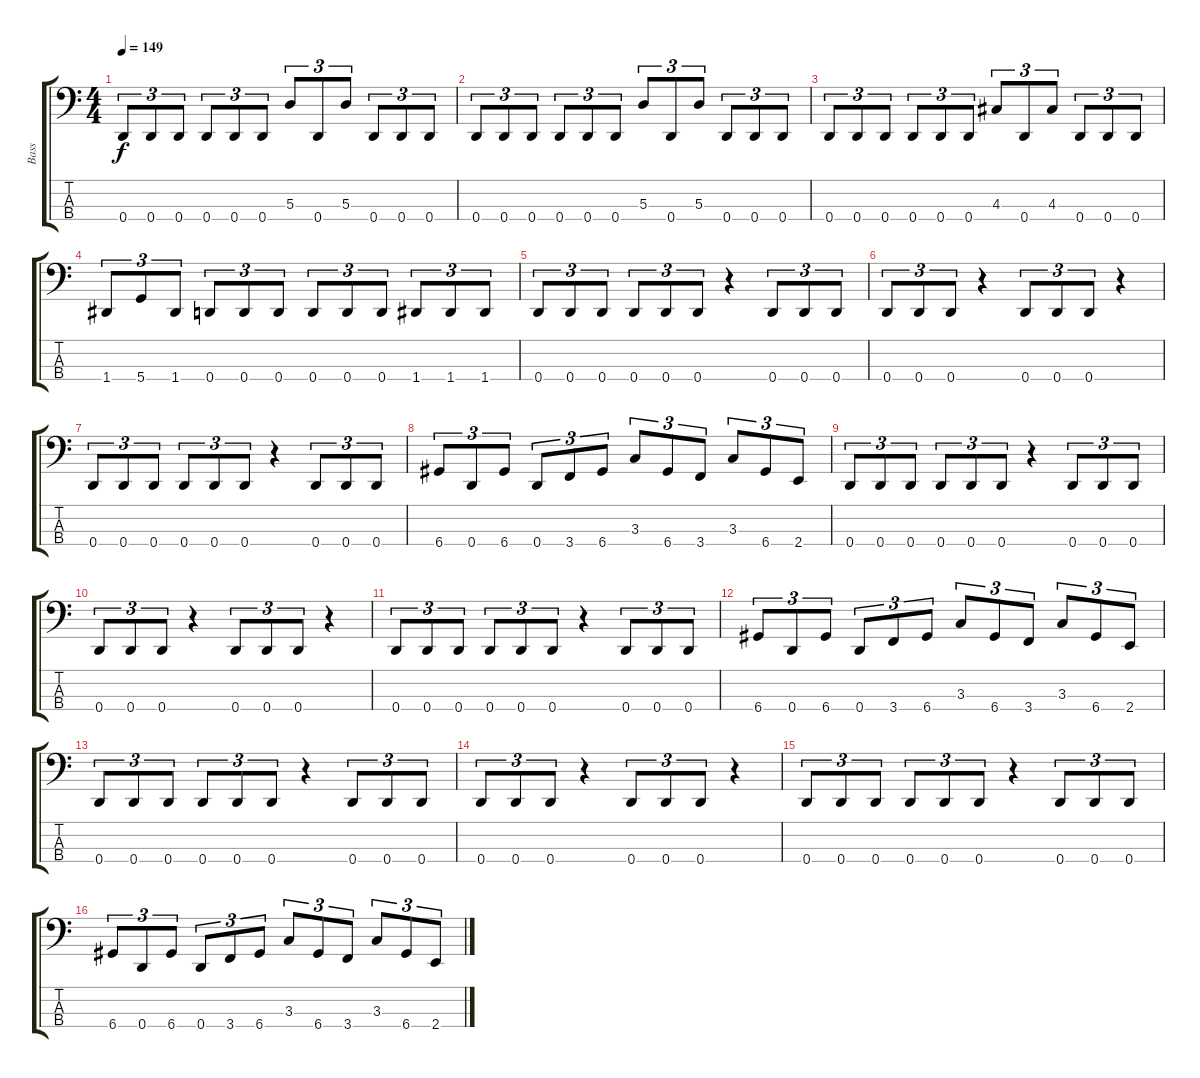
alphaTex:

\track ("Bass" "Bass") {instrument electricbasspick}
\staff {score tabs}
\tuning (G2 D2 A1 D1) {hide}
\ts (4 4)
\tempo 149
\clef f4
\ks c
0.4.8{tu (3 2) dy f} 0.4.8{tu (3 2)} 0.4.8{tu (3 2)} 0.4.8{tu (3 2)} 0.4.8{tu (3 2)} 0.4.8{tu (3 2)} 5.3.8{tu (3 2)} 0.4.8{tu (3 2)} 5.3.8{tu (3 2)} 0.4.8{tu (3 2)} 0.4.8{tu (3 2)} 0.4.8{tu (3 2)} |
0.4.8{tu (3 2)} 0.4.8{tu (3 2)} 0.4.8{tu (3 2)} 0.4.8{tu (3 2)} 0.4.8{tu (3 2)} 0.4.8{tu (3 2)} 5.3.8{tu (3 2)} 0.4.8{tu (3 2)} 5.3.8{tu (3 2)} 0.4.8{tu (3 2)} 0.4.8{tu (3 2)} 0.4.8{tu (3 2)} |
0.4.8{tu (3 2)} 0.4.8{tu (3 2)} 0.4.8{tu (3 2)} 0.4.8{tu (3 2)} 0.4.8{tu (3 2)} 0.4.8{tu (3 2)} 4.3.8{tu (3 2)} 0.4.8{tu (3 2)} 4.3.8{tu (3 2)} 0.4.8{tu (3 2)} 0.4.8{tu (3 2)} 0.4.8{tu (3 2)} |
1.4.8{tu (3 2)} 5.4.8{tu (3 2)} 1.4.8{tu (3 2)} 0.4.8{tu (3 2)} 0.4.8{tu (3 2)} 0.4.8{tu (3 2)} 0.4.8{tu (3 2)} 0.4.8{tu (3 2)} 0.4.8{tu (3 2)} 1.4.8{tu (3 2)} 1.4.8{tu (3 2)} 1.4.8{tu (3 2)} |
0.4.8{tu (3 2)} 0.4.8{tu (3 2)} 0.4.8{tu (3 2)} 0.4.8{tu (3 2)} 0.4.8{tu (3 2)} 0.4.8{tu (3 2)} r.4 0.4.8{tu (3 2)} 0.4.8{tu (3 2)} 0.4.8{tu (3 2)} |
0.4.8{tu (3 2)} 0.4.8{tu (3 2)} 0.4.8{tu (3 2)} r.4 0.4.8{tu (3 2)} 0.4.8{tu (3 2)} 0.4.8{tu (3 2)} r.4 |
0.4.8{tu (3 2)} 0.4.8{tu (3 2)} 0.4.8{tu (3 2)} 0.4.8{tu (3 2)} 0.4.8{tu (3 2)} 0.4.8{tu (3 2)} r.4 0.4.8{tu (3 2)} 0.4.8{tu (3 2)} 0.4.8{tu (3 2)} |
6.4.8{tu (3 2)} 0.4.8{tu (3 2)} 6.4.8{tu (3 2)} 0.4.8{tu (3 2)} 3.4.8{tu (3 2)} 6.4.8{tu (3 2)} 3.3.8{tu (3 2)} 6.4.8{tu (3 2)} 3.4.8{tu (3 2)} 3.3.8{tu (3 2)} 6.4.8{tu (3 2)} 2.4.8{tu (3 2)} |
0.4.8{tu (3 2)} 0.4.8{tu (3 2)} 0.4.8{tu (3 2)} 0.4.8{tu (3 2)} 0.4.8{tu (3 2)} 0.4.8{tu (3 2)} r.4 0.4.8{tu (3 2)} 0.4.8{tu (3 2)} 0.4.8{tu (3 2)} |
0.4.8{tu (3 2)} 0.4.8{tu (3 2)} 0.4.8{tu (3 2)} r.4 0.4.8{tu (3 2)} 0.4.8{tu (3 2)} 0.4.8{tu (3 2)} r.4 |
0.4.8{tu (3 2)} 0.4.8{tu (3 2)} 0.4.8{tu (3 2)} 0.4.8{tu (3 2)} 0.4.8{tu (3 2)} 0.4.8{tu (3 2)} r.4 0.4.8{tu (3 2)} 0.4.8{tu (3 2)} 0.4.8{tu (3 2)} |
6.4.8{tu (3 2)} 0.4.8{tu (3 2)} 6.4.8{tu (3 2)} 0.4.8{tu (3 2)} 3.4.8{tu (3 2)} 6.4.8{tu (3 2)} 3.3.8{tu (3 2)} 6.4.8{tu (3 2)} 3.4.8{tu (3 2)} 3.3.8{tu (3 2)} 6.4.8{tu (3 2)} 2.4.8{tu (3 2)} |
0.4.8{tu (3 2)} 0.4.8{tu (3 2)} 0.4.8{tu (3 2)} 0.4.8{tu (3 2)} 0.4.8{tu (3 2)} 0.4.8{tu (3 2)} r.4 0.4.8{tu (3 2)} 0.4.8{tu (3 2)} 0.4.8{tu (3 2)} |
0.4.8{tu (3 2)} 0.4.8{tu (3 2)} 0.4.8{tu (3 2)} r.4 0.4.8{tu (3 2)} 0.4.8{tu (3 2)} 0.4.8{tu (3 2)} r.4 |
0.4.8{tu (3 2)} 0.4.8{tu (3 2)} 0.4.8{tu (3 2)} 0.4.8{tu (3 2)} 0.4.8{tu (3 2)} 0.4.8{tu (3 2)} r.4 0.4.8{tu (3 2)} 0.4.8{tu (3 2)} 0.4.8{tu (3 2)} |
6.4.8{tu (3 2)} 0.4.8{tu (3 2)} 6.4.8{tu (3 2)} 0.4.8{tu (3 2)} 3.4.8{tu (3 2)} 6.4.8{tu (3 2)} 3.3.8{tu (3 2)} 6.4.8{tu (3 2)} 3.4.8{tu (3 2)} 3.3.8{tu (3 2)} 6.4.8{tu (3 2)} 2.4.8{tu (3 2)}
